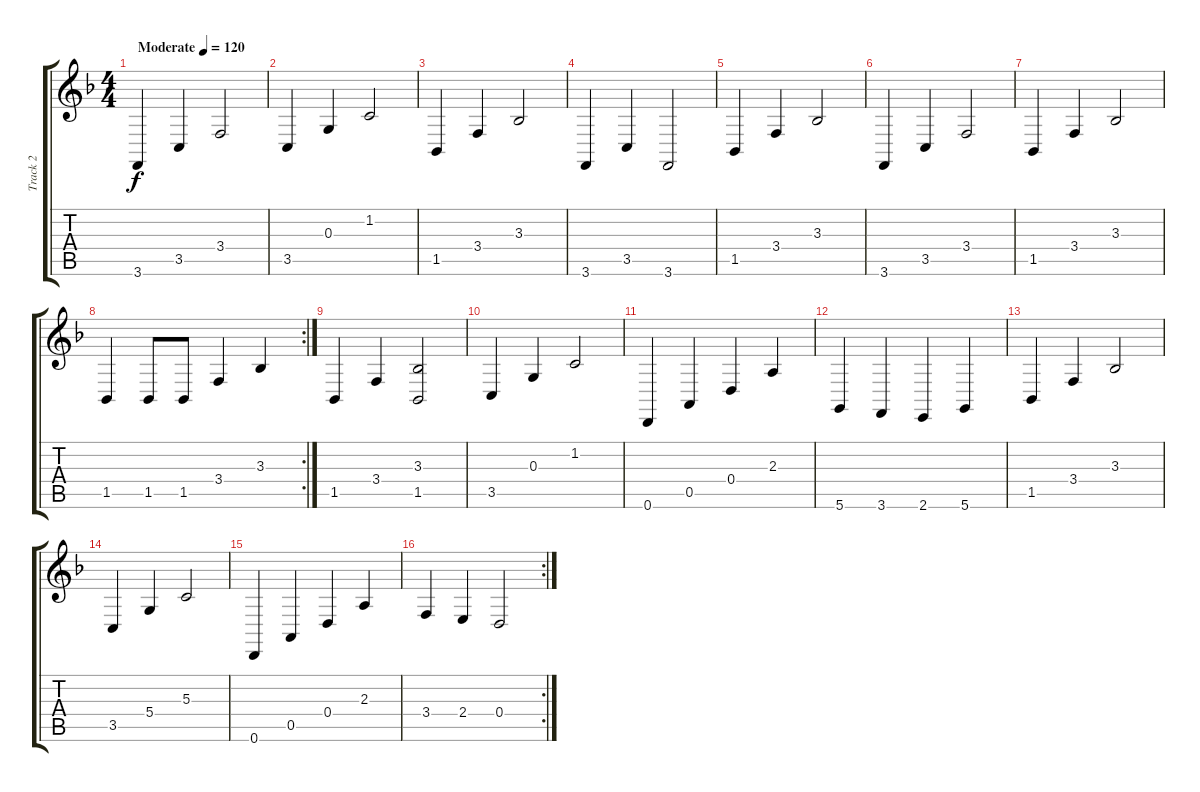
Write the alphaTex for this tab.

\track ("Track 2" "Track 2") {instrument acousticgrandpiano}
\staff {score tabs}
\tuning (E4 B3 G3 D3 A2 D2) {hide}
\ts (4 4)
\tempo (120 "Moderate")
\clef g2
\ks f
3.6.4{dy f instrument acousticgrandpiano} 3.5.4 3.4.2 |
3.5.4 0.3.4 1.2.2 |
1.5.4 3.4.4 3.3.2 |
3.6.4 3.5.4 3.6.2 |
1.5.4 3.4.4 3.3.2 |
3.6.4 3.5.4 3.4.2 |
1.5.4 3.4.4 3.3.2 |
\rc 2
1.5.4 1.5.8 1.5.8 3.4.4 3.3.4 |
1.5.4 3.4.4 (3.3 1.5).2 |
3.5.4 0.3.4 1.2.2 |
0.6.4 0.5.4 0.4.4 2.3.4 |
5.6.4 3.6.4 2.6.4 5.6.4 |
1.5.4 3.4.4 3.3.2 |
3.5.4 5.4.4 5.3.2 |
0.6.4 0.5.4 0.4.4 2.3.4 |
\rc 2
3.4.4 2.4.4 0.4.2
